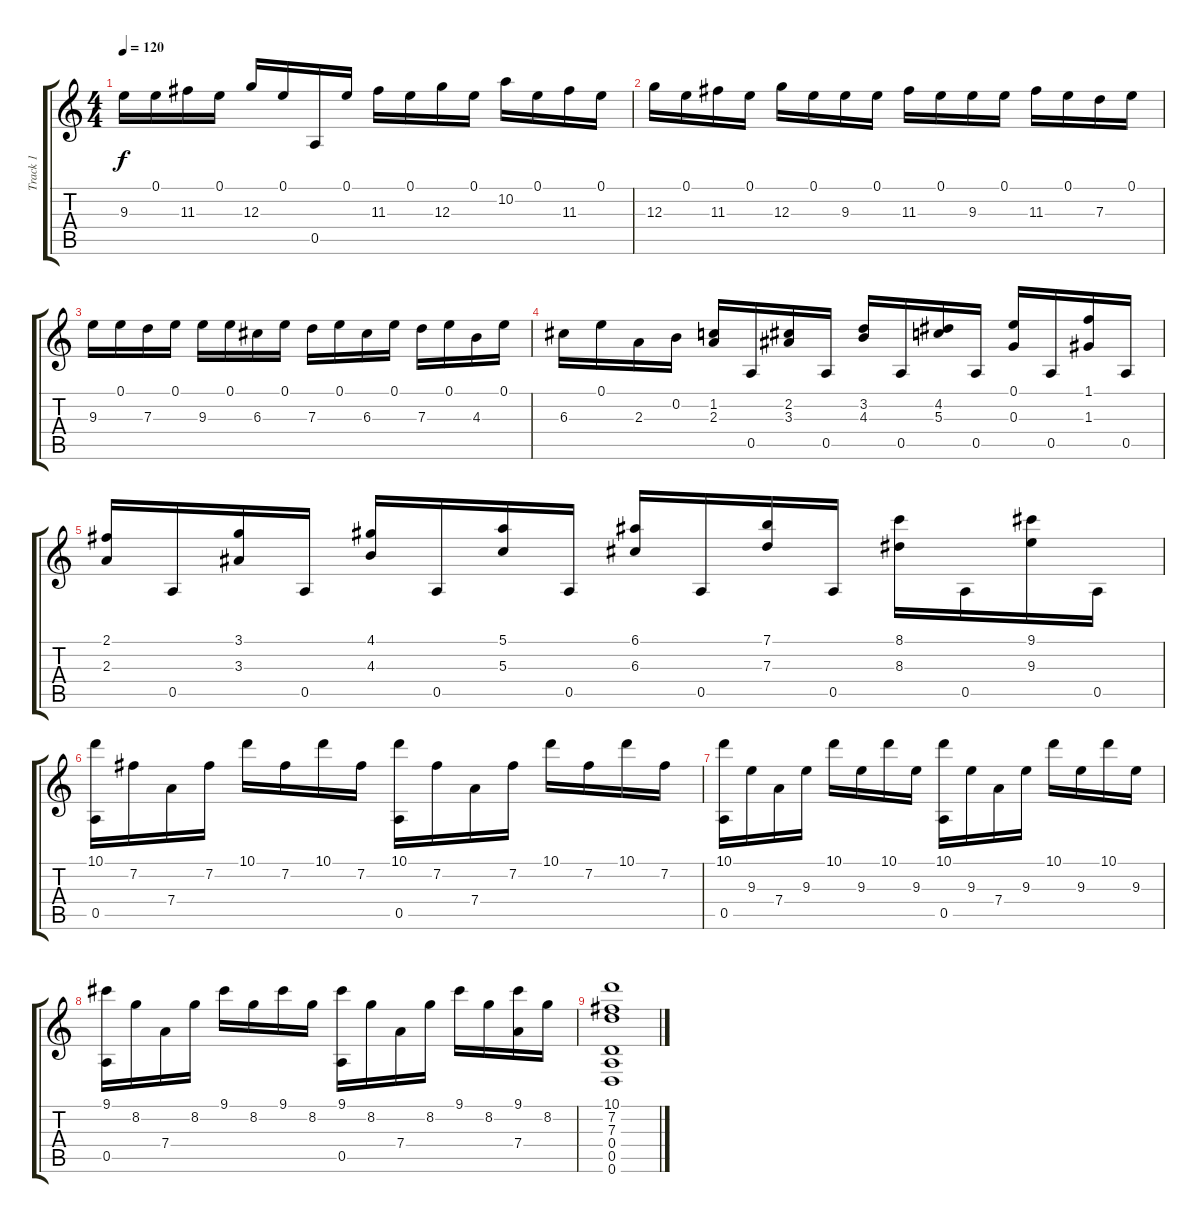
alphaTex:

\track ("Track 1" "Track 1") {instrument acousticguitarnylon}
\staff {score tabs}
\tuning (E4 B3 G3 D3 A2 D2) {hide}
\ts (4 4)
\tempo 120
\clef g2
\ks c
9.3.16{dy f} 0.1.16 11.3.16 0.1.16 12.3.16 0.1.16 0.5.16 0.1.16 11.3.16 0.1.16 12.3.16 0.1.16 10.2.16 0.1.16 11.3.16 0.1.16 |
12.3.16 0.1.16 11.3.16 0.1.16 12.3.16 0.1.16 9.3.16 0.1.16 11.3.16 0.1.16 9.3.16 0.1.16 11.3.16 0.1.16 7.3.16 0.1.16 |
9.3.16 0.1.16 7.3.16 0.1.16 9.3.16 0.1.16 6.3.16 0.1.16 7.3.16 0.1.16 6.3.16 0.1.16 7.3.16 0.1.16 4.3.16 0.1.16 |
6.3.16 0.1.16 2.3.16 0.2.16 (1.2 2.3).16 0.5.16 (2.2 3.3).16 0.5.16 (3.2 4.3).16 0.5.16 (4.2 5.3).16 0.5.16 (0.1 0.3).16 0.5.16 (1.1 1.3).16 0.5.16 |
(2.1 2.3).16 0.5.16 (3.1 3.3).16 0.5.16 (4.1 4.3).16 0.5.16 (5.1 5.3).16 0.5.16 (6.1 6.3).16 0.5.16 (7.1 7.3).16 0.5.16 (8.1 8.3).16 0.5.16 (9.1 9.3).16 0.5.16 |
(10.1 0.5).16 7.2.16 7.4.16 7.2.16 10.1.16 7.2.16 10.1.16 7.2.16 (10.1 0.5).16 7.2.16 7.4.16 7.2.16 10.1.16 7.2.16 10.1.16 7.2.16 |
(10.1 0.5).16 9.3.16 7.4.16 9.3.16 10.1.16 9.3.16 10.1.16 9.3.16 (10.1 0.5).16 9.3.16 7.4.16 9.3.16 10.1.16 9.3.16 10.1.16 9.3.16 |
(9.1 0.5).16 8.2.16 7.4.16 8.2.16 9.1.16 8.2.16 9.1.16 8.2.16 (9.1 0.5).16 8.2.16 7.4.16 8.2.16 9.1.16 8.2.16 (9.1 7.4).16 8.2.16 |
(10.1 7.2 7.3 0.4 0.5 0.6).1
